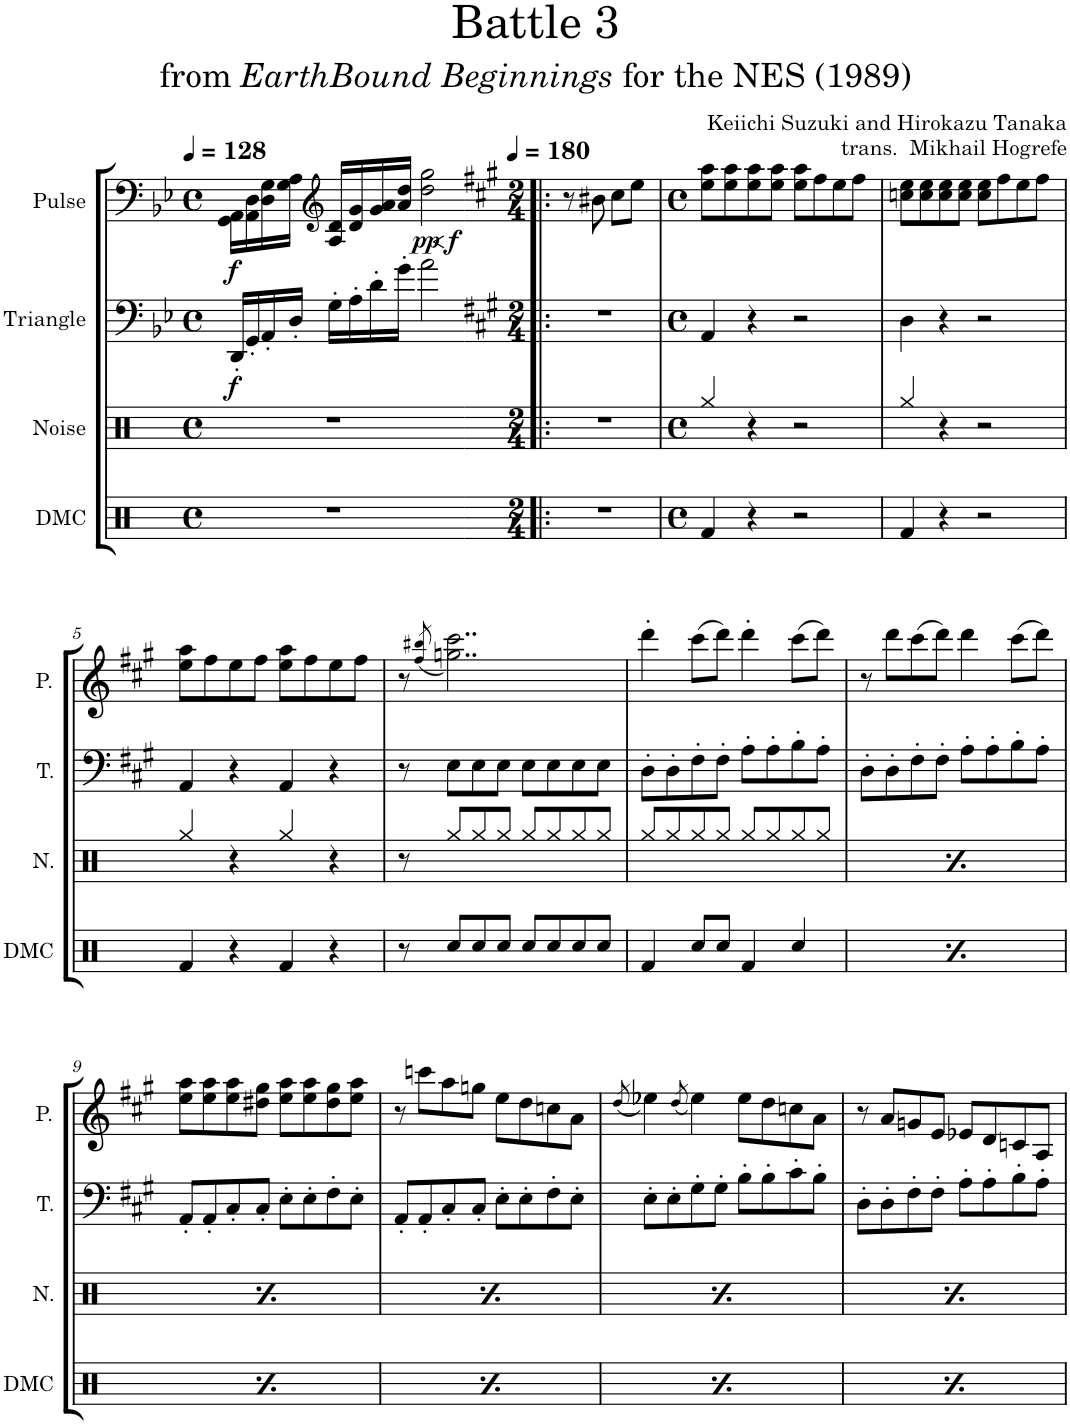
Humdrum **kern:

**kern	**kern	**kern	**dynam	**kern	**dynam
*part4	*part3	*part2	*part2	*part1	*part1
*staff4	*staff3	*staff2	*staff2	*staff1	*staff1
*I"DMC	*I"Noise	*I"Triangle	*	*I"Pulse	*
*I'DMC	*I'N.	*I'T.	*	*I'P.	*
*clefX	*clefX	*clefF4	*	*clefF4	*
*k[]	*k[]	*k[b-e-]	*	*k[b-e-]	*
*M4/4	*M4/4	*M4/4	*	*M4/4	*
*met(c)	*met(c)	*met(c)	*	*met(c)	*
*MM128	*MM128	*MM128	*	*MM128	*
=1	=1	=1	=1	=1	=1
!	!	!	!LO:DY:b	!	!LO:DY:b
*	*	*	*	*^	*
1r	1r	16DD'/LL	f	16GG\ 16AA\LL	2..ryy	f
.	.	16GG'/	.	16AA\ 16D\	.	.
.	.	16AA'/	.	16D\ 16G\	.	.
.	.	16D'/JJ	.	16G\ 16A\JJ	.	.
*	*	*	*	*clefG2	*	*
.	.	16G'\LL	.	16A/ 16d/LL	.	.
.	.	16A'\	.	16d/ 16g/	.	.
.	.	16d'\	.	16g/ 16a/	.	.
.	.	16g'\JJ	.	16a/ 16dd/JJ	.	.
!	!	!	!	!	!	!LO:HP:b
!	!	!	!	!	!	!LO:DY:n=1:b
.	.	2a\	.	2dd\ 2gg\	.	< pp
!	!	!	!	!	!	!LO:DY:n=2:b
.	.	.	.	.	8ryy	f
.	.	.	.	.	.	[
*	*	*	*	*v	*v	*
=2!|:	=2!|:	=2!|:	=2!|:	=2!|:	=2!|:
*	*	*k[f#c#g#]	*	*k[f#c#g#]	*
*M2/4	*M2/4	*M2/4	*	*M2/4	*
*	*	*	*	*MM180	*
2r	2r	2r	.	8r	.
.	.	.	.	8b#X\	.
.	.	.	.	8cc#\L	.
.	.	.	.	8ee\J	.
=3	=3	=3	=3	=3	=3
*M4/4	*M4/4	*M4/4	*	*M4/4	*
*met(c)	*met(c)	*met(c)	*	*met(c)	*
4Rf/	4Rgg/	4AA/	.	8ee\ 8aa\L	.
.	.	.	.	8ee\ 8aa\	.
4r	4r	4r	.	8ee\ 8aa\	.
.	.	.	.	8ee\ 8aa\J	.
2r	2r	2r	.	8ee\ 8aa\L	.
.	.	.	.	8ff#\	.
.	.	.	.	8ee\	.
.	.	.	.	8ff#\J	.
=4	=4	=4	=4	=4	=4
4Rf/	4Rgg/	4D\	.	8ccn\ 8ee\L	.
.	.	.	.	8cc\ 8ee\	.
4r	4r	4r	.	8cc\ 8ee\	.
.	.	.	.	8cc\ 8ee\J	.
2r	2r	2r	.	8cc\ 8ee\L	.
.	.	.	.	8ff#\	.
.	.	.	.	8ee\	.
.	.	.	.	8ff#\J	.
!!LO:LB:g=z
=5	=5	=5	=5	=5	=5
4Rf/	4Rgg/	4AA/	.	8ee\ 8aa\L	.
.	.	.	.	8ff#\	.
4r	4r	4r	.	8ee\	.
.	.	.	.	8ff#\J	.
4Rf/	4Rgg/	4AA/	.	8ee\ 8aa\L	.
.	.	.	.	8ff#\	.
4r	4r	4r	.	8ee\	.
.	.	.	.	8ff#\J	.
=6	=6	=6	=6	=6	=6
8r	8r	8r	.	8r	.
.	.	.	.	(8qff#/ 8qbb#X/	.
8Rcc/L	8Rgg/L	8E\L	.	2..ggn\ 2..ccc#\)	.
8Rcc/	8Rgg/	8E\	.	.	.
8Rcc/J	8Rgg/J	8E\J	.	.	.
8Rcc/L	8Rgg/L	8E\L	.	.	.
8Rcc/	8Rgg/	8E\	.	.	.
8Rcc/	8Rgg/	8E\	.	.	.
8Rcc/J	8Rgg/J	8E\J	.	.	.
=7	=7	=7	=7	=7	=7
4Rf/	8Rgg/L	8D'\L	.	4ddd'\	.
.	8Rgg/	8D'\	.	.	.
8Rcc/L	8Rgg/	8F#'\	.	(8ccc#\L	.
8Rcc/J	8Rgg/J	8F#'\J	.	8ddd\J)	.
4Rf/	8Rgg/L	8A'\L	.	4ddd'\	.
.	8Rgg/	8A'\	.	.	.
4Rcc/	8Rgg/	8B'\	.	(8ccc#\L	.
.	8Rgg/J	8A'\J	.	8ddd\J)	.
=8	=8	=8	=8	=8	=8
4Rf/	8Rgg/L	8D'\L	.	8r	.
.	8Rgg/	8D'\	.	8ddd\L	.
8Rcc/L	8Rgg/	8F#'\	.	(8ccc#\	.
8Rcc/J	8Rgg/J	8F#'\J	.	8ddd\J)	.
4Rf/	8Rgg/L	8A'\L	.	4ddd\	.
.	8Rgg/	8A'\	.	.	.
4Rcc/	8Rgg/	8B'\	.	(8ccc#\L	.
.	8Rgg/J	8A'\J	.	8ddd\J)	.
!!LO:LB:g=z
=9	=9	=9	=9	=9	=9
4Rf/	8Rgg/L	8AA'/L	.	8ee\ 8aa\L	.
.	8Rgg/	8AA'/	.	8ee\ 8aa\	.
8Rcc/L	8Rgg/	8C#'/	.	8ee\ 8aa\	.
8Rcc/J	8Rgg/J	8C#'/J	.	8dd#X\ 8gg#\J	.
4Rf/	8Rgg/L	8E'\L	.	8ee\ 8aa\L	.
.	8Rgg/	8E'\	.	8ee\ 8aa\	.
4Rcc/	8Rgg/	8F#'\	.	8dd#\ 8gg#\	.
.	8Rgg/J	8E'\J	.	8ee\ 8aa\J	.
=10	=10	=10	=10	=10	=10
4Rf/	8Rgg/L	8AA'/L	.	8r	.
.	8Rgg/	8AA'/	.	8cccn\L	.
8Rcc/L	8Rgg/	8C#'/	.	8aa\	.
8Rcc/J	8Rgg/J	8C#'/J	.	8ggn\J	.
4Rf/	8Rgg/L	8E'\L	.	8ee\L	.
.	8Rgg/	8E'\	.	8dd\	.
4Rcc/	8Rgg/	8F#'\	.	8ccn\	.
.	8Rgg/J	8E'\J	.	8a\J	.
=11	=11	=11	=11	=11	=11
.	.	.	.	(8qdd/	.
4Rf/	8Rgg/L	8E'\L	.	4ee-X\)	.
.	8Rgg/	8E'\	.	.	.
.	.	.	.	(8qdd/	.
8Rcc/L	8Rgg/	8G#'\	.	4ee-\)	.
8Rcc/J	8Rgg/J	8G#'\J	.	.	.
4Rf/	8Rgg/L	8B'\L	.	8ee-\L	.
.	8Rgg/	8B'\	.	8dd\	.
4Rcc/	8Rgg/	8c#'\	.	8ccn\	.
.	8Rgg/J	8B'\J	.	8a\J	.
=12	=12	=12	=12	=12	=12
4Rf/	8Rgg/L	8D'\L	.	8r	.
.	8Rgg/	8D'\	.	8a/L	.
8Rcc/L	8Rgg/	8F#'\	.	8gn/	.
8Rcc/J	8Rgg/J	8F#'\J	.	8e/J	.
4Rf/	8Rgg/L	8A'\L	.	8e-X/L	.
.	8Rgg/	8A'\	.	8d/	.
4Rcc/	8Rgg/	8B'\	.	8cn/	.
.	8Rgg/J	8A'\J	.	8A/J	.
=	=	=	=	=	=
*-	*-	*-	*-	*-	*-
